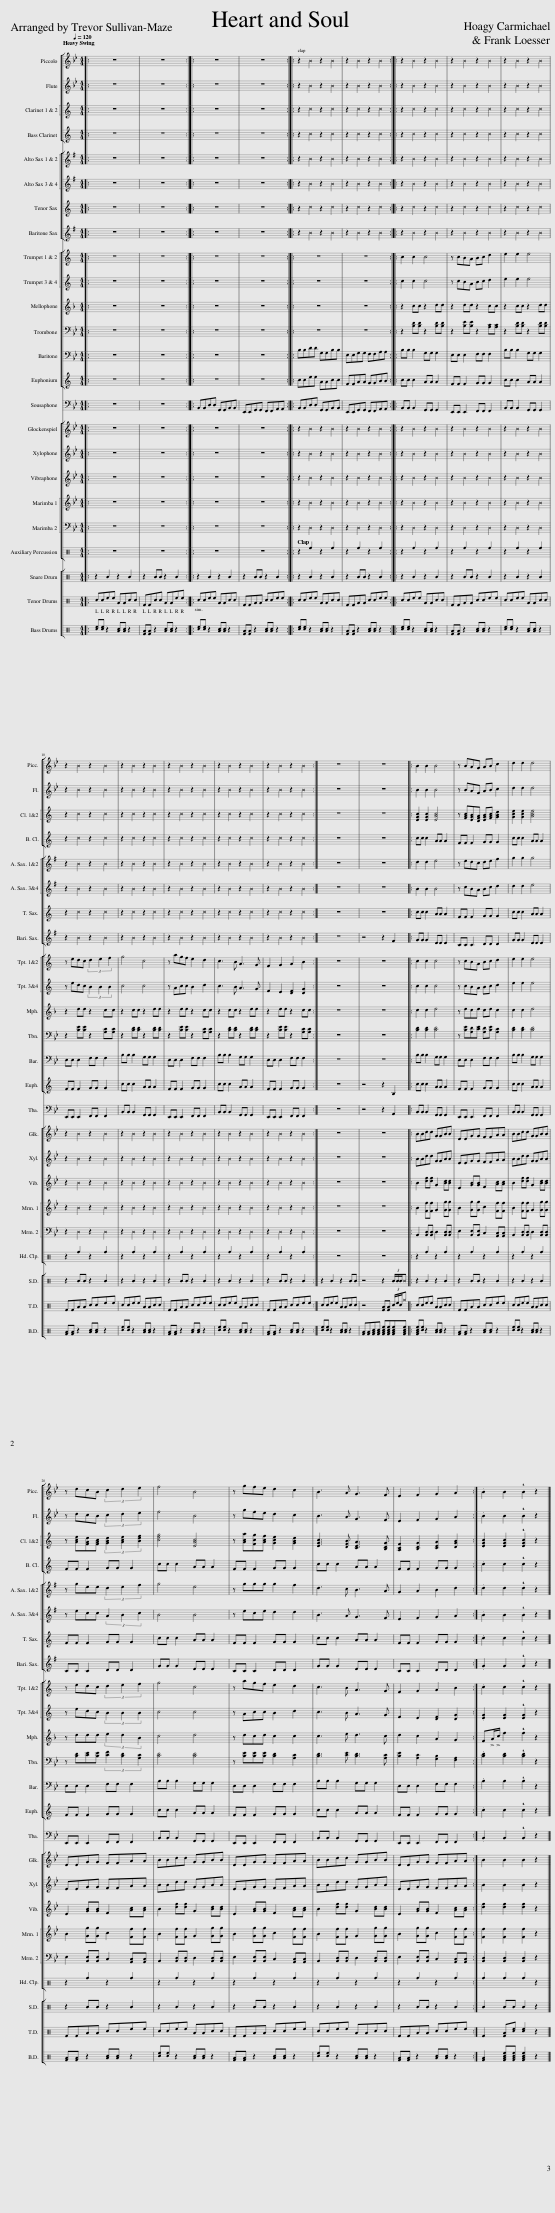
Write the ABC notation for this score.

X:1
%%score [ 1 2 3 4 ] [ [ 5 6 ] 7 8 ] [ [ 9 10 ] 11 12 13 14 ] 15 [ 16 17 18 [ 19 20 ] 21 ] [ 22 23 24 ]
L:1/8
Q:1/4=120
M:4/4
I:linebreak $
K:Bb
V:1 treble transpose=12
V:2 treble
V:3 treble transpose=-2
V:4 treble transpose=-14
V:5 treble transpose=-9
V:6 treble transpose=-9
V:7 treble transpose=-14
V:8 treble transpose=-21
V:9 treble transpose=-2
V:10 treble transpose=-2
V:11 treble transpose=-7
V:12 bass
V:13 bass
V:14 treble transpose=-14
V:15 bass
V:16 treble transpose=24
V:17 treble transpose=12
V:18 treble
V:19 treble
V:20 bass
V:21 perc
K:none
V:22 perc
K:none
V:23 perc
K:none
V:24 perc
K:none
V:1
|: z8 | z8 :: z8 | z8 :: z2 B2 z2 B2 | %5
 z2 B2 z2 B2 :: z2 B2 z2 B2 | z2 B2 z2 B2 | z2 B2 z2 B2 |$ z2 B2 z2 B2 | %10
 z2 B2 z2 B2 | z2 B2 z2 B2 | z2 B2 z2 B2 | z2 B2 z2 B2 :| z8 | %15
 z8 |: B2 B2 B4 | z BAG AB c2 | d2 d2 d4 |$ z dcB (3c2 d2 e2 | %20
 f4 B4 | z gfe d2 c2 | B3 A G3 F | E2 F2 G2 A2 :| .B2 B2 !^!B2 z2 |] %25
V:2
|: z8 | z8 :: z8 | z8 :: z2 B2 z2 B2 | %5
 z2 B2 z2 B2 :: z2 B2 z2 B2 | z2 B2 z2 B2 | z2 B2 z2 B2 |$ z2 B2 z2 B2 | %10
 z2 B2 z2 B2 | z2 B2 z2 B2 | z2 B2 z2 B2 | z2 B2 z2 B2 :| z8 | %15
 z8 |: B2 B2 B4 | z BAG AB c2 | d2 d2 d4 |$ z dcB (3c2 d2 e2 | %20
 f4 B4 | z gfe d2 c2 | B3 A G3 F | E2 F2 G2 A2 :| .B2 B2 !^!B2 z2 |] %25
V:3
[K:C]|: z8 | z8 :: z8 | z8 :: z2 c2 z2 c2 | %5
 z2 c2 z2 c2 :: z2 c2 z2 c2 | z2 c2 z2 c2 | z2 c2 z2 c2 |$ z2 c2 z2 c2 | %10
 z2 c2 z2 c2 | z2 c2 z2 c2 | z2 c2 z2 c2 | z2 c2 z2 c2 :| z8 | %15
 z8 |: [EGc]2 [EGc]2 [EAc]4 | z [FAc][EGB][DFA] [EGB][FAc] [GBd]2 | [Gce]2 [Gce]2 [Ace]4 |$ z [Ace][FAd][FAc] (3[GBd]2 [Ace]2 [Bdf]2 | %20
 [ceg]4 [EAc]4 | z [Aca][Fcg][Acf] [Gce]2 [GBd]2 | [EGc]3 [DFB] [CEA]3 [B,DG] | [A,CF]2 [B,DG]2 [CEA]2 [DGB]2 :| .[EGc]2 [EGc]2 !^![EGc]2 z2 |] %25
V:4
[K:C]|: z8 | z8 :: z8 | z8 :: z2 c2 z2 c2 | %5
 z2 c2 z2 c2 :: z2 c2 z2 c2 | z2 c2 z2 c2 | z2 c2 z2 c2 |$ z2 c2 z2 c2 | %10
 z2 c2 z2 c2 | z2 c2 z2 c2 | z2 c2 z2 c2 | z2 c2 z2 c2 :| z8 | %15
 z8 |: cc c2 AA A2 | FF F2 GG G2 | cc c2 AA A2 |$ FF F2 GG G2 | %20
 cc c2 AA A2 | FF F2 GG G2 | cc c2 AA A2 | FF F2 GG G2 :| .c2 c2 !^!c2 z2 |] %25
V:5
[K:G]|: z8 | z8 :: z8 | z8 :: z2 B2 z2 B2 | %5
 z2 B2 z2 B2 :: z2 B2 z2 B2 | z2 B2 z2 B2 | z2 B2 z2 B2 |$ z2 B2 z2 B2 | %10
 z2 B2 z2 B2 | z2 B2 z2 B2 | z2 B2 z2 B2 | z2 B2 z2 B2 :| z8 | %15
 z8 |: d2 d2 e4 | z edc de f2 | g2 g2 g4 |$ z gee (3d2 e2 f2 | %20
 g4 e4 | z ggg g2 f2 | d3 c B3 A | G2 A2 B2 d2 :| .d2 d2 !^!d2 z2 |] %25
V:6
[K:G]|: z8 | z8 :: z8 | z8 :: z2 B2 z2 B2 | %5
 z2 B2 z2 B2 :: z2 B2 z2 B2 | z2 B2 z2 B2 | z2 B2 z2 B2 |$ z2 B2 z2 B2 | %10
 z2 B2 z2 B2 | z2 B2 z2 B2 | z2 B2 z2 B2 | z2 B2 z2 B2 :| z8 | %15
 z8 |: B2 B2 B4 | z cBA Bc d2 | d2 d2 e4 |$ z ecc (3A2 B2 c2 | %20
 B4 B4 | z ece d2 d2 | B3 A G3 F | E2 F2 G2 A2 :| .B2 B2 !^!B2 z2 |] %25
V:7
[K:C]|: z8 | z8 :: z8 | z8 :: z2 c2 z2 c2 | %5
 z2 c2 z2 c2 :: z2 c2 z2 c2 | z2 c2 z2 c2 | z2 c2 z2 c2 |$ z2 c2 z2 c2 | %10
 z2 c2 z2 c2 | z2 c2 z2 c2 | z2 c2 z2 c2 | z2 c2 z2 c2 :| z8 | %15
 z8 |: cc c2 AA A2 | FF F2 GG G2 | cc c2 AA A2 |$ FF F2 GG G2 | %20
 cc c2 AA A2 | FF F2 GG G2 | cc c2 AA A2 | FF F2 GG G2 :| .c2 c2 !^!c2 z2 |] %25
V:8
[K:G]|: z8 | z8 :: z8 | z8 :: z2 B2 z2 B2 | %5
 z2 B2 z2 B2 :: z2 B2 z2 B2 | z2 B2 z2 B2 | z2 B2 z2 B2 |$ z2 B2 z2 B2 | %10
 z2 B2 z2 B2 | z2 B2 z2 B2 | z2 B2 z2 B2 | z2 B2 z2 B2 :| z8 | %15
 z4 z2 F2 |: GG G2 EE E2 | CC C2 DD D2 | GG G2 EE E2 |$ CC C2 DD D2 | %20
 GG G2 EE E2 | CC C2 DD D2 | GG G2 EE E2 | CC C2 DD D2 :| .G2 G2 !^!G2 z2 |] %25
V:9
[K:C]|: z8 | z8 :: z8 | z8 :: z8 | %5
 z8 :: c2 c2 c4 | z cBA Bc d2 | e2 e2 e4 |$ z edc (3d2 e2 f2 | %10
 g4 c4 | z agf e2 d2 | c3 B A3 G | F2 G2 A2 B2 :| z8 | %15
 z8 |: c2 c2 c4 | z cBA Bc d2 | e2 e2 e4 |$ z edc (3d2 e2 f2 | %20
 g4 c4 | z agf e2 d2 | c3 B A3 G | F2 G2 A2 B2 :| .c2 c2 !^!c2 z2 |] %25
V:10
[K:C]|: z8 | z8 :: z8 | z8 :: z8 | %5
 z8 :: c2 c2 c4 | z cBA Bc d2 | e2 e2 e4 |$ z edc (3B2 B2 B2 | %10
 c4 c4 | z Acc B2 d2 | c3 B A3 G | F2 E2 [DF]2 [DG]2 :| z8 | %15
 z8 |: c2 c2 c4 | z cBA Bc d2 | e2 e2 e4 |$ z edc (3B2 B2 B2 | %20
 c4 c4 | z Acc B2 d2 | c3 B A3 G | F2 E2 [DF]2 [DG]2 :| .[EG]2 [EG]2 !^![EG]2 z2 |] %25
V:11
[K:F]|: z8 | z8 :: z8 | z8 :: z8 | %5
 z8 :: z2 cc z2 dd | z2 dd z2 cc | z2 cc z2 dd |$ z2 dd z2 cc | %10
 z2 cc z2 dd | z2 dd z2 cc | z2 cc z2 dd | z2 dd z2 cc :| z8 | %15
 z8 |: c2 c2 d4 | z dcd cd c2 | c2 c2 d4 |$ z ddd (3e2 d2 B2 | %20
 c4 d4 | z dcd c2 c2 | c3 e d3 c | d2 c2 A2 G2 :| F!>!A/!>!c/ f2 !^!f2 z2 |] %25
V:12
|: z8 | z8 :: z8 | z8 :: z8 | %5
 z8 :: z2 [B,D][B,D] z2 [B,D][B,D] | z2 [B,E][B,E] z2 [A,C][A,C] | z2 [B,D][B,D] z2 [B,D][B,D] |$ z2 [B,E][B,E] z2 [A,C][A,C] | %10
 z2 [B,D][B,D] z2 [B,D][B,D] | z2 [B,E][B,E] z2 [A,C][A,C] | z2 [B,D][B,D] z2 [B,D][B,D] | z2 [B,E][B,E] z2 [A,C][A,C] :| z8 | %15
 z8 |: [B,D]2 [B,D]2 [B,D]4 | z [B,E][A,D][CE] [A,D][B,E] [A,C]2 | [B,D]2 [B,D]2 [B,D]4 |$ z [B,D][CE][B,E] (3[CF]2 [B,D]2 [A,C]2 | %20
 [B,D]4 [B,D]4 | z [B,E][B,E][B,E] [B,D]2 [A,C]2 | [B,D]3 [CE] [B,D]3 [A,C] | [B,E]2 [A,C]2 [G,B,]2 [F,A,]2 :| .[B,D]2 [B,D]2 !^![B,D]2 z2 |] %25
V:13
|: z8 | z8 :: z8 | z8 :: B,B,DD G,G,B,B, | %5
 E,E,G,G, F,F,A,A, :: B,B, B,2 G,G, G,2 | E,E, E,2 F,F, F,2 | B,B, B,2 G,G, G,2 |$ E,E, E,2 F,F, F,2 | %10
 B,B, B,2 G,G, G,2 | E,E, E,2 F,F, F,2 | B,B, B,2 G,G, G,2 | E,E, E,2 F,F, F,2 :| z8 | %15
 z8 |: B,B, B,2 G,G, G,2 | E,E, E,2 F,F, F,2 | B,B, B,2 G,G, G,2 |$ E,E, E,2 F,F, F,2 | %20
 B,B, B,2 G,G, G,2 | E,E, E,2 F,F, F,2 | B,B, B,2 G,G, G,2 | E,E, E,2 F,F, F,2 :| .B,2 B,2 !^!B,2 z2 |] %25
V:14
[K:C]|: z8 | z8 :: z8 | z8 :: ccee AAcc | %5
 FFAA GGBB :: cc c2 AA A2 | FF F2 GG G2 | cc c2 AA A2 |$ FF F2 GG G2 | %10
 cc c2 AA A2 | FF F2 GG G2 | cc c2 AA A2 | FF F2 GG G2 :| z8 | %15
 z4 z2 B,2 |: cc c2 AA A2 | FF F2 GG G2 | cc c2 AA A2 |$ FF F2 GG G2 | %20
 cc c2 AA A2 | FF F2 GG G2 | cc c2 AA A2 | FF F2 GG G2 :| .c2 c2 !^!c2 z2 |] %25
V:15
|: z8 | z8 :: B,,B,,D,D, G,,G,,B,,B,, | E,,E,,G,,G,, F,,F,,A,,A,, :: B,,B,,D,D, G,,G,,B,,B,, | %5
 E,,E,,G,,G,, F,,F,,A,,A,, :: B,,B,, B,,2 G,,G,, G,,2 | E,,E,, E,,2 F,,F,, F,,2 | B,,B,, B,,2 G,,G,, G,,2 |$ E,,E,, E,,2 F,,F,, F,,2 | %10
 B,,B,, B,,2 G,,G,, G,,2 | E,,E,, E,,2 F,,F,, F,,2 | B,,B,, B,,2 G,,G,, G,,2 | E,,E,, E,,2 F,,F,, F,,2 :| z8 | %15
 z4 z2 A,,2 |: B,,B,, B,,2 G,,G,, G,,2 | E,,E,, E,,2 F,,F,, F,,2 | B,,B,, B,,2 G,,G,, G,,2 |$ E,,E,, E,,2 F,,F,, F,,2 | %20
 B,,B,, B,,2 G,,G,, G,,2 | E,,E,, E,,2 F,,F,, F,,2 | B,,B,, B,,2 G,,G,, G,,2 | E,,E,, E,,2 F,,F,, F,,2 :| .B,,2 B,,2 !^!B,,2 z2 |] %25
V:16
|: z8 | z8 :: z8 | z8 :: z2 B2 z2 B2 | %5
 z2 B2 z2 B2 :: z2 B2 z2 B2 | z2 B2 z2 B2 | z2 B2 z2 B2 |$ z2 B2 z2 B2 | %10
 z2 B2 z2 B2 | z2 B2 z2 B2 | z2 B2 z2 B2 | z2 B2 z2 B2 :| z8 | %15
 z8 |: BBdd GGBB | EEGG FFAA | BBdd GGBB |$ EEGG FFAA | %20
 BBdd GGBB | EEGG FFAA | BBdd GGBB | EEGG FFAA :| B2 B2 B2 z2 |] %25
V:17
|: z8 | z8 :: z8 | z8 :: z2 B2 z2 B2 | %5
 z2 B2 z2 B2 :: z2 B2 z2 B2 | z2 B2 z2 B2 | z2 B2 z2 B2 |$ z2 B2 z2 B2 | %10
 z2 B2 z2 B2 | z2 B2 z2 B2 | z2 B2 z2 B2 | z2 B2 z2 B2 :| z8 | %15
 z8 |: BBdd GGBB | EEGG FFAA | BBdd GGBB |$ EEGG FFAA | %20
 BBdd GGBB | EEGG FFAA | BBdd GGBB | EEGG FFAA :| B2 B2 B2 z2 |] %25
V:18
|: z8 | z8 :: z8 | z8 :: z2 B2 z2 B2 | %5
 z2 B2 z2 B2 :: z2 B2 z2 B2 | z2 B2 z2 B2 | z2 B2 z2 B2 |$ z2 B2 z2 B2 | %10
 z2 B2 z2 B2 | z2 B2 z2 B2 | z2 B2 z2 B2 | z2 B2 z2 B2 :| z8 | %15
 z8 |: B2 [df][df] G2 [Bd][Bd] | E2 [GB][GB] F2 [Ac][Ac] | B2 [df][df] G2 [Bd][Bd] |$ E2 [GB][GB] F2 [Ac][Ac] | %20
 B2 [df][df] G2 [Bd][Bd] | E2 [GB][GB] F2 [Ac][Ac] | B2 [df][df] G2 [Bd][Bd] | E2 [GB][GB] F2 [Ac][Ac] :| [df]2 [df]2 [df]2 z2 |] %25
V:19
|: z8 | z8 :: z8 | z8 :: z2 B2 z2 B2 | %5
 z2 B2 z2 B2 :: z2 B2 z2 B2 | z2 B2 z2 B2 | z2 B2 z2 B2 |$ z2 B2 z2 B2 | %10
 z2 B2 z2 B2 | z2 B2 z2 B2 | z2 B2 z2 B2 | z2 B2 z2 B2 :| z8 | %15
 z8 |: B2 [Ff][Ff] G2 [Gg][Gg] | B2 [Gg][Gg] c2 [Ff][Ff] | B2 [Ff][Ff] G2 [Gg][Gg] |$ B2 [Gg][Gg] c2 [Ff][Ff] | %20
 B2 [Ff][Ff] G2 [Gg][Gg] | B2 [Gg][Gg] c2 [Ff][Ff] | B2 [Ff][Ff] G2 [Gg][Gg] | B2 [Gg][Gg] c2 [Ff][Ff] :| [Ff]2 [Ff]2 [Ff]2 z2 |] %25
V:20
|: z8 | z8 :: z8 | z8 :: z2 D,2 z2 D,2 | %5
 z2 D,2 z2 D,2 :: z2 D,2 z2 D,2 | z2 D,2 z2 D,2 | z2 D,2 z2 D,2 |$ z2 D,2 z2 D,2 | %10
 z2 D,2 z2 D,2 | z2 D,2 z2 D,2 | z2 D,2 z2 D,2 | z2 D,2 z2 D,2 :| z8 | %15
 z8 |: B,,2 [B,,D,][B,,D,] D,2 [B,,D,][B,,D,] | E,2 [B,,E,][B,,E,] C,2 [A,,C,][A,,C,] | B,,2 [B,,D,][B,,D,] D,2 [B,,D,][B,,D,] |$ E,2 [B,,E,][B,,E,] C,2 [A,,C,][A,,C,] | %20
 B,,2 [B,,D,][B,,D,] D,2 [B,,D,][B,,D,] | E,2 [B,,E,][B,,E,] C,2 [A,,C,][A,,C,] | B,,2 [B,,D,][B,,D,] D,2 [B,,D,][B,,D,] | E,2 [B,,E,][B,,E,] C,2 [A,,C,][A,,C,] :| [B,,D,]2 [B,,D,]2 [B,,D,]2 z2 |] %25
V:21
[K:C]|: z8 | z8 :: z8 | z8 :: z2 f2 z2 f2 | %5
 z2 f2 z2 f2 :: z2 f2 z2 f2 | z2 f2 z2 f2 | z2 f2 z2 f2 |$ z2 f2 z2 f2 | %10
 z2 f2 z2 f2 | z2 f2 z2 f2 | z2 f2 z2 f2 | z2 f2 z2 f2 :| z8 | %15
 z8 |: z2 f2 z2 f2 | z2 f2 z2 f2 | z2 f2 z2 f2 |$ z2 f2 z2 f2 | %20
 z2 f2 z2 f2 | z2 f2 z2 f2 | z2 f2 z2 f2 | z2 f2 z2 f2 :| f2 f2 f2 z2 |] %25
V:22
[K:C]|: z2 B2 z2 B2 | z2 BB z2 B2 :: z2 B2 z2 B2 | z2 BB z2 B2 :: z2 B2 z2 B2 | %5
 z2 BB z2 B2 :: z2 B2 z2 B2 | z2 BB z2 B2 | z2 B2 z2 B2 |$ z2 BB z2 B2 | %10
 z2 B2 z2 B2 | z2 BB z2 B2 | z2 B2 z2 B2 | z2 BB z2 B2 :| z2 B2 z2 BB | %15
 z4 z2 (3B/B/B/^B |: z2 B2 z2 B2 | z2 BB z2 B2 | z2 B2 z2 B2 |$ z2 BB z2 B2 | %20
 z2 B2 z2 B2 | z2 BB z2 B2 | z2 B2 z2 B2 | z2 BB z2 B2 :| B2 BB B2 z2 |] %25
V:23
[K:C]|: ccee AAcc | FFcc AAee :: ccee AAcc | FFAA ccee :: ccee AAcc | %5
 FFAA ccee :: ccee AAcc | FFAA ccee | ccee AAcc |$ FFAA ccee | %10
 ccee AAcc | FFAA ccee | ccee AAcc | FFAA ccee :| ccee AAcc | %15
 z4 [FA][FA] (3c/e/c/^g |: ccee AAcc | FFAA ccee | ccee AAcc |$ FFAA ccee | %20
 ccee AAcc | FFAA ccee | ccee AAcc | FFAA ccee :| F2 [FA][ce] [ce]2 z2 |] %25
V:24
[K:C]|: [ce][ce] z2 [Ac][Ac] z2 | [FA][FA] z2 [Ac][Ac] z2 :: [ce][ce] z2 [Ac][Ac] z2 | [FA][FA] z2 [Ac][Ac] z2 :: [ce][ce] z2 [Ac][Ac] z2 | %5
 [FA][FA] z2 [Ac][Ac] z2 :: [ce][ce] z2 [Ac][Ac] z2 | [FA][FA] z2 [Ac][Ac] z2 | [ce][ce] z2 [Ac][Ac] z2 |$ [FA][FA] z2 [Ac][Ac] z2 | %10
 [ce][ce] z2 [Ac][Ac] z2 | [FA][FA] z2 [Ac][Ac] z2 | [ce][ce] z2 [Ac][Ac] z2 | [FA][FA] z2 [Ac][Ac] z2 :| [ce][ce] z2 [Ac][Ac] z2 | %15
 [FA][FA][FAc][FAc] [FAce][FAce][FAce][FAce] |: [FAce][ce] z2 [Ac][Ac] z2 | [FA][FA] z2 [Ac][Ac] z2 | [ce][ce] z2 [Ac][Ac] z2 |$ [FA][FA] z2 [Ac][Ac] z2 | %20
 [ce][ce] z2 [Ac][Ac] z2 | [FA][FA] z2 [Ac][Ac] z2 | [ce][ce] z2 [Ac][Ac] z2 | [FA][FA] z2 [Ac][Ac] z2 :| [FA]2 [FAce][FAce] [FAce]2 z2 |] %25
